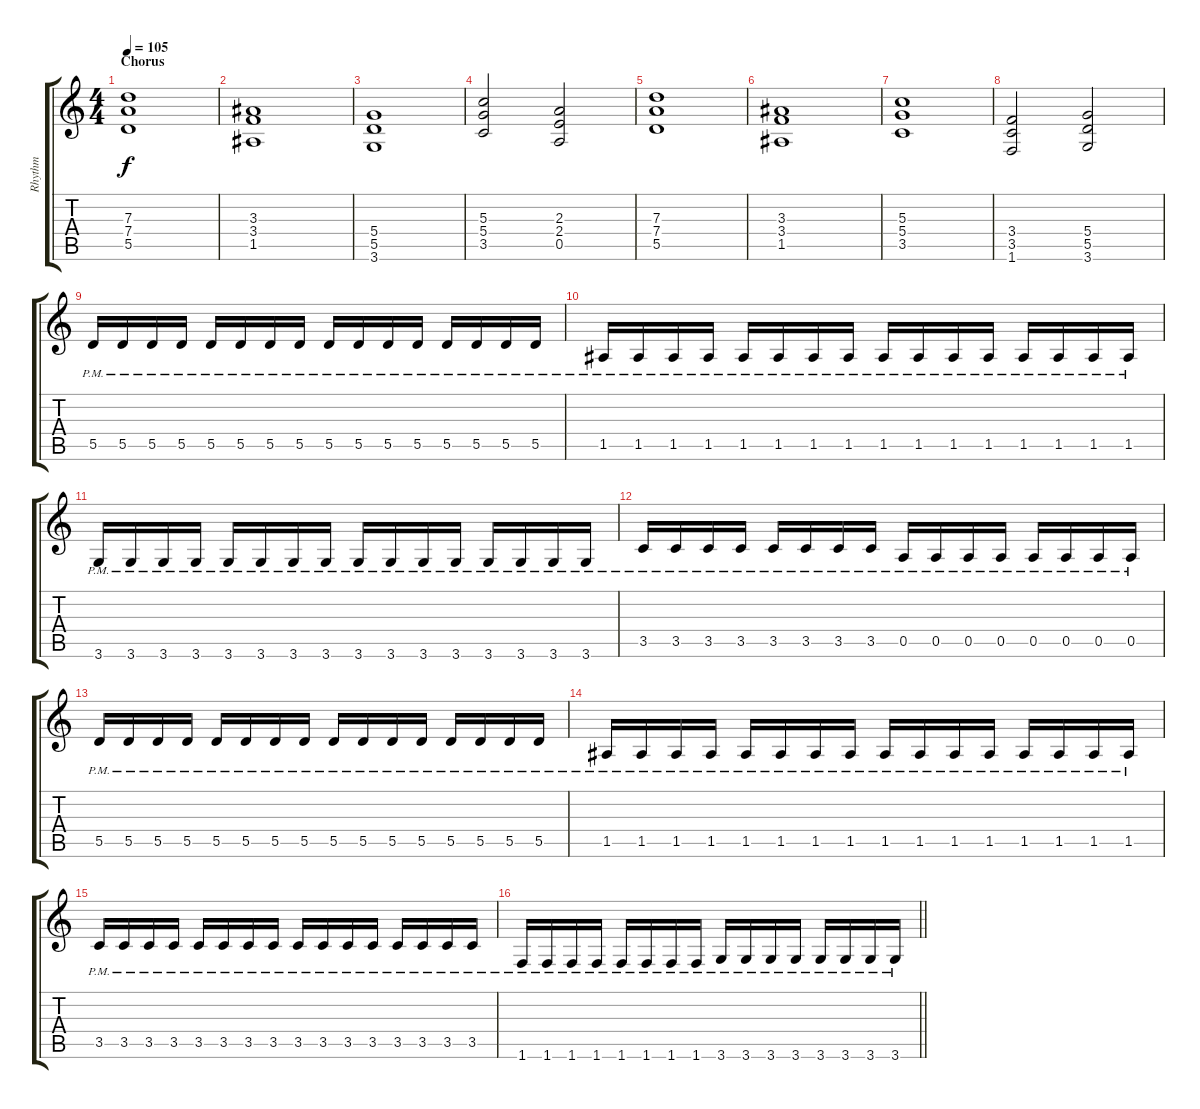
\track ("Rhythm" "Rhythm") {instrument distortionguitar}
\staff {score tabs}
\tuning (E4 B3 G3 D3 A2 E2) {hide}
\ts (4 4)
\section ("" "Chorus")
\tempo 105
\clef g2
\ks c
(7.3 7.4 5.5).1{dy f} |
(3.3 3.4 1.5).1 |
(5.4 5.5 3.6).1 |
(5.3 5.4 3.5).2 (2.3 2.4 0.5).2 |
(7.3 7.4 5.5).1 |
(3.3 3.4 1.5).1 |
(5.3 5.4 3.5).1 |
(3.4 3.5 1.6).2 (5.4 5.5 3.6).2 |
5.5{pm}.16 5.5{pm}.16 5.5{pm}.16 5.5{pm}.16 5.5{pm}.16 5.5{pm}.16 5.5{pm}.16 5.5{pm}.16 5.5{pm}.16 5.5{pm}.16 5.5{pm}.16 5.5{pm}.16 5.5{pm}.16 5.5{pm}.16 5.5{pm}.16 5.5{pm}.16 |
1.5{pm}.16 1.5{pm}.16 1.5{pm}.16 1.5{pm}.16 1.5{pm}.16 1.5{pm}.16 1.5{pm}.16 1.5{pm}.16 1.5{pm}.16 1.5{pm}.16 1.5{pm}.16 1.5{pm}.16 1.5{pm}.16 1.5{pm}.16 1.5{pm}.16 1.5{pm}.16 |
3.6{pm}.16 3.6{pm}.16 3.6{pm}.16 3.6{pm}.16 3.6{pm}.16 3.6{pm}.16 3.6{pm}.16 3.6{pm}.16 3.6{pm}.16 3.6{pm}.16 3.6{pm}.16 3.6{pm}.16 3.6{pm}.16 3.6{pm}.16 3.6{pm}.16 3.6{pm}.16 |
3.5{pm}.16 3.5{pm}.16 3.5{pm}.16 3.5{pm}.16 3.5{pm}.16 3.5{pm}.16 3.5{pm}.16 3.5{pm}.16 0.5{pm}.16 0.5{pm}.16 0.5{pm}.16 0.5{pm}.16 0.5{pm}.16 0.5{pm}.16 0.5{pm}.16 0.5{pm}.16 |
5.5{pm}.16 5.5{pm}.16 5.5{pm}.16 5.5{pm}.16 5.5{pm}.16 5.5{pm}.16 5.5{pm}.16 5.5{pm}.16 5.5{pm}.16 5.5{pm}.16 5.5{pm}.16 5.5{pm}.16 5.5{pm}.16 5.5{pm}.16 5.5{pm}.16 5.5{pm}.16 |
1.5{pm}.16 1.5{pm}.16 1.5{pm}.16 1.5{pm}.16 1.5{pm}.16 1.5{pm}.16 1.5{pm}.16 1.5{pm}.16 1.5{pm}.16 1.5{pm}.16 1.5{pm}.16 1.5{pm}.16 1.5{pm}.16 1.5{pm}.16 1.5{pm}.16 1.5{pm}.16 |
3.5{pm}.16 3.5{pm}.16 3.5{pm}.16 3.5{pm}.16 3.5{pm}.16 3.5{pm}.16 3.5{pm}.16 3.5{pm}.16 3.5{pm}.16 3.5{pm}.16 3.5{pm}.16 3.5{pm}.16 3.5{pm}.16 3.5{pm}.16 3.5{pm}.16 3.5{pm}.16 |
\barLineRight lightlight
1.6{pm}.16 1.6{pm}.16 1.6{pm}.16 1.6{pm}.16 1.6{pm}.16 1.6{pm}.16 1.6{pm}.16 1.6{pm}.16 3.6{pm}.16 3.6{pm}.16 3.6{pm}.16 3.6{pm}.16 3.6{pm}.16 3.6{pm}.16 3.6{pm}.16 3.6{pm}.16
